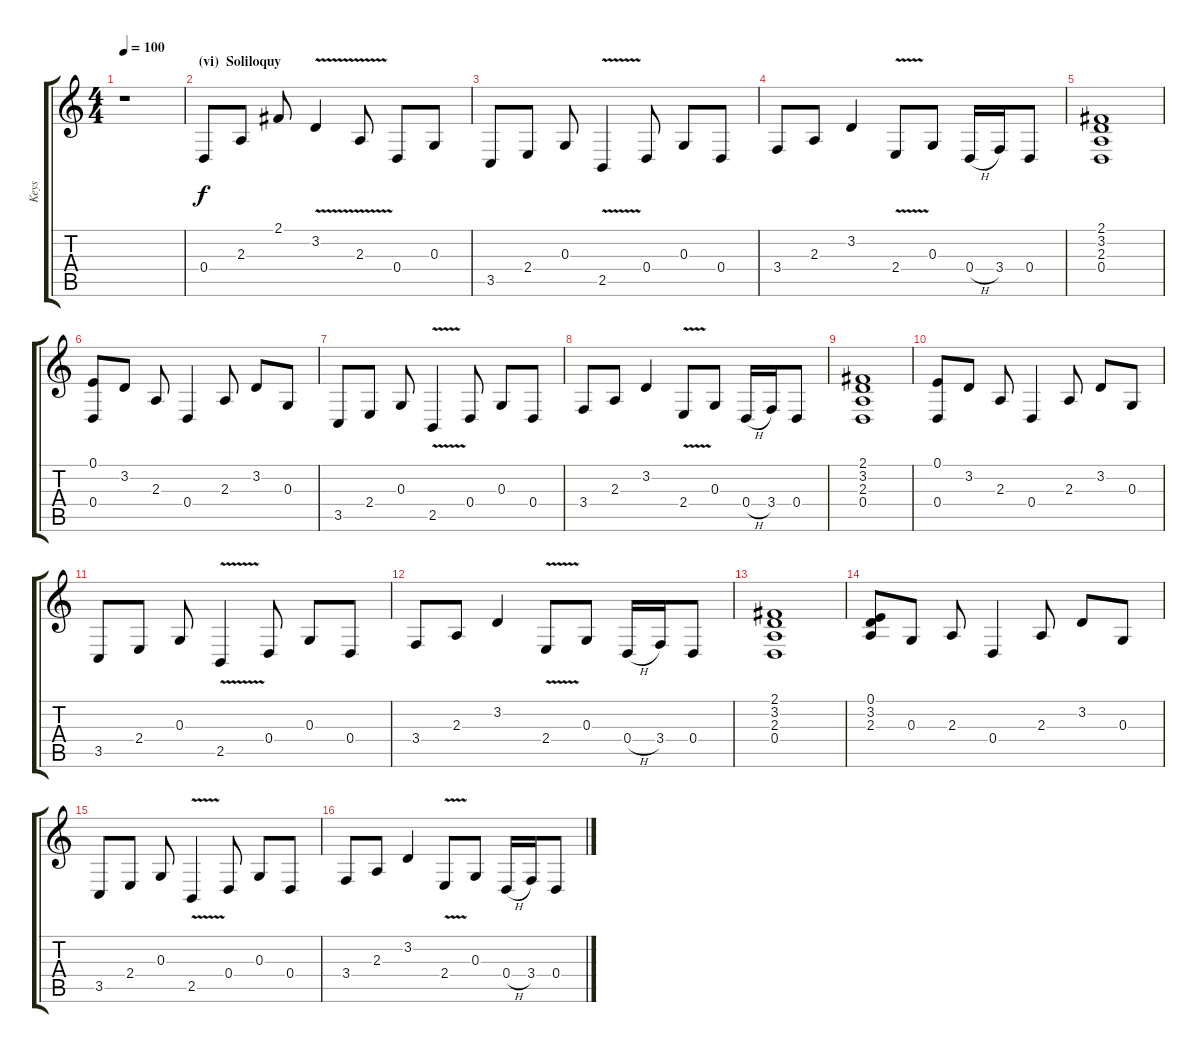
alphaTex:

\track ("Keys" "Keys") {instrument pad5bowed}
\staff {score tabs}
\tuning (E4 B3 G3 D3 A2 E2) {hide}
\ts (4 4)
\tempo 100
\clef g2
\ks c
r.1{dy f instrument pad5bowed} |
\section ("" "(vi)  Soliloquy")
0.4.8 2.3.8 2.1.8 3.2{v}.4 2.3{v}.8 0.4.8 0.3.8 |
3.5.8 2.4.8 0.3.8 2.5{v}.4 0.4.8 0.3.8 0.4.8 |
3.4.8 2.3.8 3.2.4 2.4{v}.8 0.3.8 0.4{h}.16 3.4.16 0.4.8 |
(2.1 3.2 2.3 0.4).1 |
(0.1 0.4).8 3.2.8 2.3.8 0.4.4 2.3.8 3.2.8 0.3.8 |
3.5.8 2.4.8 0.3.8 2.5{v}.4 0.4.8 0.3.8 0.4.8 |
3.4.8 2.3.8 3.2.4 2.4{v}.8 0.3.8 0.4{h}.16 3.4.16 0.4.8 |
(2.1 3.2 2.3 0.4).1 |
(0.1 0.4).8 3.2.8 2.3.8 0.4.4 2.3.8 3.2.8 0.3.8 |
3.5.8 2.4.8 0.3.8 2.5{v}.4 0.4.8 0.3.8 0.4.8 |
3.4.8 2.3.8 3.2.4 2.4{v}.8 0.3.8 0.4{h}.16 3.4.16 0.4.8 |
(2.1 3.2 2.3 0.4).1 |
(0.1 3.2 2.3).8 0.3.8 2.3.8 0.4.4 2.3.8 3.2.8 0.3.8 |
3.5.8 2.4.8 0.3.8 2.5{v}.4 0.4.8 0.3.8 0.4.8 |
3.4.8 2.3.8 3.2.4 2.4{v}.8 0.3.8 0.4{h}.16 3.4.16 0.4.8
